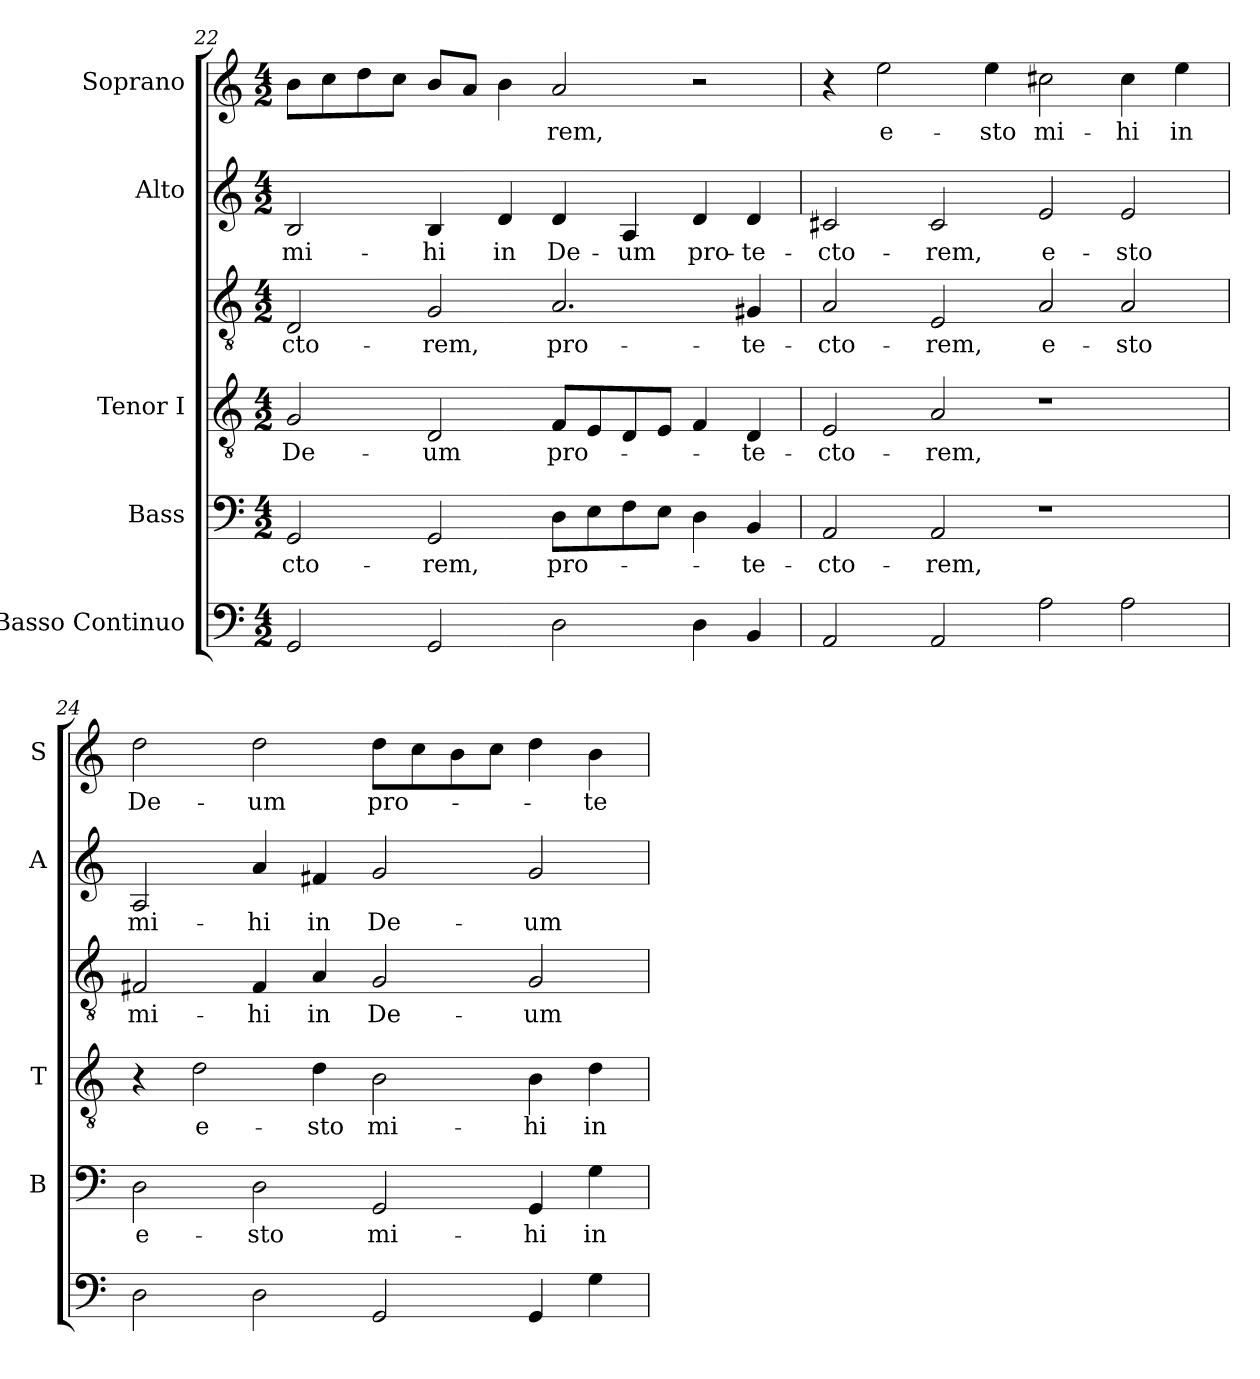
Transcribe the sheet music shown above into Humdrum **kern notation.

**kern	**kern	**text	**kern	**text	**kern	**text	**kern	**text	**kern	**text
*part5	*part4	*part4	*part3	*part3	*part3	*part3	*part2	*part2	*part1	*part1
*staff6	*staff5	*staff5	*staff4	*staff4	*staff3	*staff3	*staff2	*staff2	*staff1	*staff1
*I"Basso Continuo	*I"Bass	*	*I"Tenor I	*	*	*	*I"Alto	*	*I"Soprano	*
*	*I'B	*	*I'T	*	*	*	*I'A	*	*I'S	*
!!LO:PB:g=z
*clefF4	*clefF4	*	*clefGv2	*	*clefGv2	*	*clefG2	*	*clefG2	*
*	*ITrd7c12	*	*	*	*	*	*	*	*	*
*k[]	*k[]	*	*k[]	*	*k[]	*	*k[]	*	*k[]	*
*C:	*C:	*	*C:	*	*C:	*	*C:	*	*C:	*
*M4/2	*M4/2	*	*M4/2	*	*M4/2	*	*M4/2	*	*M4/2	*
=22	=22	=22	=22	=22	=22	=22	=22	=22	=22	=22
!	!	!LO:LY:b:color=#000000	!	!	!	!	!	!	!	!
!	!	!	!	!LO:LY:b:color=#000000	!	!	!	!	!	!
!	!	!	!	!	!	!LO:LY:b:color=#000000	!	!	!	!
!	!	!	!	!	!	!	!	!LO:LY:b:color=#000000	!	!
2GGi/	2GGGi/	-cto-	2Gi/	De-	2Di/	-cto-	2Bi/	mi-	8bi\L	.
.	.	.	.	.	.	.	.	.	8cci\	.
.	.	.	.	.	.	.	.	.	8ddi\	.
.	.	.	.	.	.	.	.	.	8cci\J	.
!	!	!LO:LY:b:color=#000000	!	!	!	!	!	!	!	!
!	!	!	!	!LO:LY:b:color=#000000	!	!	!	!	!	!
!	!	!	!	!	!	!LO:LY:b:color=#000000	!	!	!	!
!	!	!	!	!	!	!	!	!LO:LY:b:color=#000000	!	!
2GGi/	2GGGi/	-rem,	2Di/	-um	2Gi/	-rem,	4Bi/	-hi	8bi/L	.
.	.	.	.	.	.	.	.	.	8ai/J	.
!	!	!	!	!	!	!	!	!LO:LY:b:color=#000000	!	!
.	.	.	.	.	.	.	4di/	in	4bi\	.
!	!	!LO:LY:b:color=#000000	!	!	!	!	!	!	!	!
!	!	!	!	!LO:LY:b:color=#000000	!	!	!	!	!	!
!	!	!	!	!	!	!LO:LY:b:color=#000000	!	!	!	!
!	!	!	!	!	!	!	!	!LO:LY:b:color=#000000	!	!
!	!	!	!	!	!	!	!	!	!	!LO:LY:b:color=#000000
2Di\	8DDi\L	pro-	8Fi/L	pro-	2.Ai/	pro-	4di/	De-	2ai/	-rem,
.	8EEi\	.	8Ei/	.	.	.	.	.	.	.
!	!	!	!	!	!	!	!	!LO:LY:b:color=#000000	!	!
.	8FFi\	.	8Di/	.	.	.	4Ai/	-um	.	.
.	8EEi\J	.	8Ei/J	.	.	.	.	.	.	.
!	!	!	!	!	!	!	!	!LO:LY:b:color=#000000	!	!
4Di\	4DDi\	.	4Fi/	.	.	.	4di/	pro-	2r	.
!	!	!LO:LY:b:color=#000000	!	!	!	!	!	!	!	!
!	!	!	!	!LO:LY:b:color=#000000	!	!	!	!	!	!
!	!	!	!	!	!	!LO:LY:b:color=#000000	!	!	!	!
!	!	!	!	!	!	!	!	!LO:LY:b:color=#000000	!	!
4BBi/	4BBBi/	-te-	4Di/	-te-	4G#Xi/	-te-	4di/	-te-	.	.
=23	=23	=23	=23	=23	=23	=23	=23	=23	=23	=23
!	!	!LO:LY:b:color=#000000	!	!	!	!	!	!	!	!
!	!	!	!	!LO:LY:b:color=#000000	!	!	!	!	!	!
!	!	!	!	!	!	!LO:LY:b:color=#000000	!	!	!	!
!	!	!	!	!	!	!	!	!LO:LY:b:color=#000000	!	!
2AAi/	2AAAi/	-cto-	2Ei/	-cto-	2Ai/	-cto-	2c#Xi/	-cto-	4r	.
!	!	!	!	!	!	!	!	!	!	!LO:LY:b:color=#000000
.	.	.	.	.	.	.	.	.	2eei\	e-
!	!	!LO:LY:b:color=#000000	!	!	!	!	!	!	!	!
!	!	!	!	!LO:LY:b:color=#000000	!	!	!	!	!	!
!	!	!	!	!	!	!LO:LY:b:color=#000000	!	!	!	!
!	!	!	!	!	!	!	!	!LO:LY:b:color=#000000	!	!
2AAi/	2AAAi/	-rem,	2Ai/	-rem,	2Ei/	-rem,	2c#i/	-rem,	.	.
!	!	!	!	!	!	!	!	!	!	!LO:LY:b:color=#000000
.	.	.	.	.	.	.	.	.	4eei\	-sto
!	!	!	!	!	!	!LO:LY:b:color=#000000	!	!	!	!
!	!	!	!	!	!	!	!	!LO:LY:b:color=#000000	!	!
!	!	!	!	!	!	!	!	!	!	!LO:LY:b:color=#000000
2Ai\	1r	.	1r	.	2Ai/	e-	2ei/	e-	2cc#Xi\	mi-
!	!	!	!	!	!	!LO:LY:b:color=#000000	!	!	!	!
!	!	!	!	!	!	!	!	!LO:LY:b:color=#000000	!	!
!	!	!	!	!	!	!	!	!	!	!LO:LY:b:color=#000000
2Ai\	.	.	.	.	2Ai/	-sto	2ei/	-sto	4cc#i\	-hi
!	!	!	!	!	!	!	!	!	!	!LO:LY:b:color=#000000
.	.	.	.	.	.	.	.	.	4eei\	in
=24	=24	=24	=24	=24	=24	=24	=24	=24	=24	=24
!	!	!LO:LY:b:color=#000000	!	!	!	!	!	!	!	!
!	!	!	!	!	!	!LO:LY:b:color=#000000	!	!	!	!
!	!	!	!	!	!	!	!	!LO:LY:b:color=#000000	!	!
!	!	!	!	!	!	!	!	!	!	!LO:LY:b:color=#000000
2Di\	2DDi\	e-	4r	.	2F#Xi/	mi-	2Ai/	mi-	2ddi\	De-
!	!	!	!	!LO:LY:b:color=#000000	!	!	!	!	!	!
.	.	.	2di\	e-	.	.	.	.	.	.
!	!	!LO:LY:b:color=#000000	!	!	!	!	!	!	!	!
!	!	!	!	!	!	!LO:LY:b:color=#000000	!	!	!	!
!	!	!	!	!	!	!	!	!LO:LY:b:color=#000000	!	!
!	!	!	!	!	!	!	!	!	!	!LO:LY:b:color=#000000
2Di\	2DDi\	-sto	.	.	4F#i/	-hi	4ai/	-hi	2ddi\	-um
!	!	!	!	!LO:LY:b:color=#000000	!	!	!	!	!	!
!	!	!	!	!	!	!LO:LY:b:color=#000000	!	!	!	!
!	!	!	!	!	!	!	!	!LO:LY:b:color=#000000	!	!
.	.	.	4di\	-sto	4Ai/	in	4f#Xi/	in	.	.
!	!	!LO:LY:b:color=#000000	!	!	!	!	!	!	!	!
!	!	!	!	!LO:LY:b:color=#000000	!	!	!	!	!	!
!	!	!	!	!	!	!LO:LY:b:color=#000000	!	!	!	!
!	!	!	!	!	!	!	!	!LO:LY:b:color=#000000	!	!
!	!	!	!	!	!	!	!	!	!	!LO:LY:b:color=#000000
2GGi/	2GGGi/	mi-	2Bi\	mi-	2Gi/	De-	2gi/	De-	8ddi\L	pro-
.	.	.	.	.	.	.	.	.	8cci\	.
.	.	.	.	.	.	.	.	.	8bi\	.
.	.	.	.	.	.	.	.	.	8cci\J	.
!	!	!LO:LY:b:color=#000000	!	!	!	!	!	!	!	!
!	!	!	!	!LO:LY:b:color=#000000	!	!	!	!	!	!
!	!	!	!	!	!	!LO:LY:b:color=#000000	!	!	!	!
!	!	!	!	!	!	!	!	!LO:LY:b:color=#000000	!	!
4GGi/	4GGGi/	-hi	4Bi\	-hi	2Gi/	-um	2gi/	-um	4ddi\	.
!	!	!LO:LY:b:color=#000000	!	!	!	!	!	!	!	!
!	!	!	!	!LO:LY:b:color=#000000	!	!	!	!	!	!
!	!	!	!	!	!	!	!	!	!	!LO:LY:b:color=#000000
4Gi\	4GGi\	in	4di\	in	.	.	.	.	4bi\	-te-
=	=	=	=	=	=	=	=	=	=	=
*-	*-	*-	*-	*-	*-	*-	*-	*-	*-	*-
